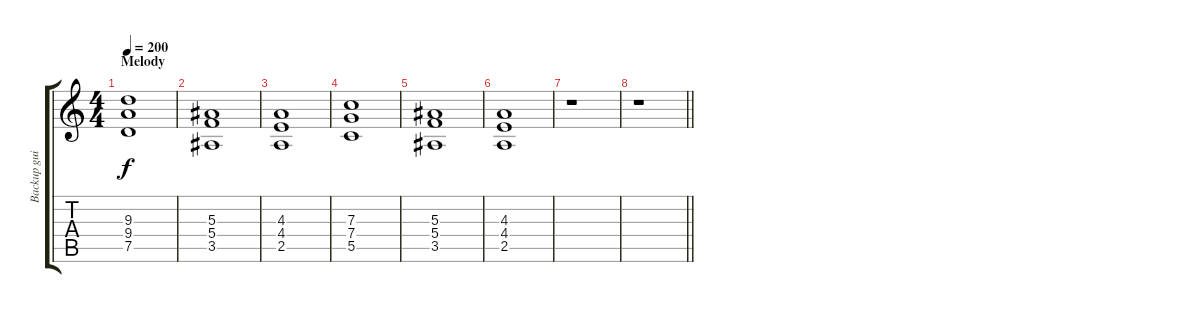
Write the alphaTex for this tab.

\track ("Backup guitar" "Backup gui") {instrument distortionguitar}
\staff {score tabs}
\tuning (D4 A3 F3 C3 G2 D2) {hide}
\ts (4 4)
\section ("" "Melody")
\tempo 200
\clef g2
\ks c
(9.3 9.4 7.5).1{dy f volume 12 balance 8} |
(5.3 5.4 3.5).1 |
(4.3 4.4 2.5).1 |
(7.3 7.4 5.5).1 |
(5.3 5.4 3.5).1 |
(4.3 4.4 2.5).1 |
r.1 |
\barLineRight lightlight
r.1
